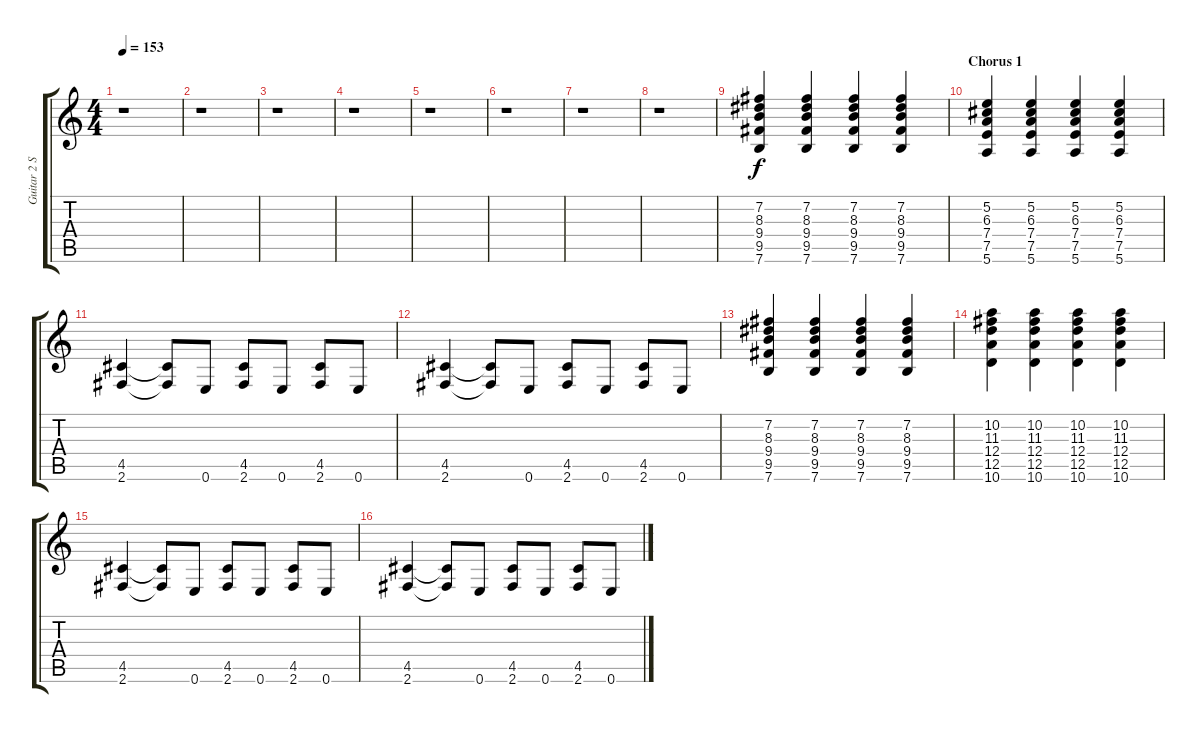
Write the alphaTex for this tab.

\track ("Guitar 2 Sat" "Guitar 2 S") {instrument distortionguitar}
\staff {score tabs}
\tuning (E4 B3 G3 D3 A2 E2) {hide}
\ts (4 4)
\tempo 153
\clef g2
\ks c
r.1{dy f} |
r.1 |
r.1 |
r.1 |
r.1 |
r.1 |
r.1 |
r.1 |
(7.2 8.3 9.4 9.5 7.6).4 (7.2 8.3 9.4 9.5 7.6).4 (7.2 8.3 9.4 9.5 7.6).4 (7.2 8.3 9.4 9.5 7.6).4 |
\section ("" "Chorus 1")
(5.2 6.3 7.4 7.5 5.6).4 (5.2 6.3 7.4 7.5 5.6).4 (5.2 6.3 7.4 7.5 5.6).4 (5.2 6.3 7.4 7.5 5.6).4 |
(4.5 2.6).4 (4.5{t} 2.6{t}).8 0.6.8 (4.5 2.6).8 0.6.8 (4.5 2.6).8 0.6.8 |
(4.5 2.6).4 (4.5{t} 2.6{t}).8 0.6.8 (4.5 2.6).8 0.6.8 (4.5 2.6).8 0.6.8 |
(7.2 8.3 9.4 9.5 7.6).4 (7.2 8.3 9.4 9.5 7.6).4 (7.2 8.3 9.4 9.5 7.6).4 (7.2 8.3 9.4 9.5 7.6).4 |
(10.2 11.3 12.4 12.5 10.6).4 (10.2 11.3 12.4 12.5 10.6).4 (10.2 11.3 12.4 12.5 10.6).4 (10.2 11.3 12.4 12.5 10.6).4 |
(4.5 2.6).4 (4.5{t} 2.6{t}).8 0.6.8 (4.5 2.6).8 0.6.8 (4.5 2.6).8 0.6.8 |
(4.5 2.6).4 (4.5{t} 2.6{t}).8 0.6.8 (4.5 2.6).8 0.6.8 (4.5 2.6).8 0.6.8
